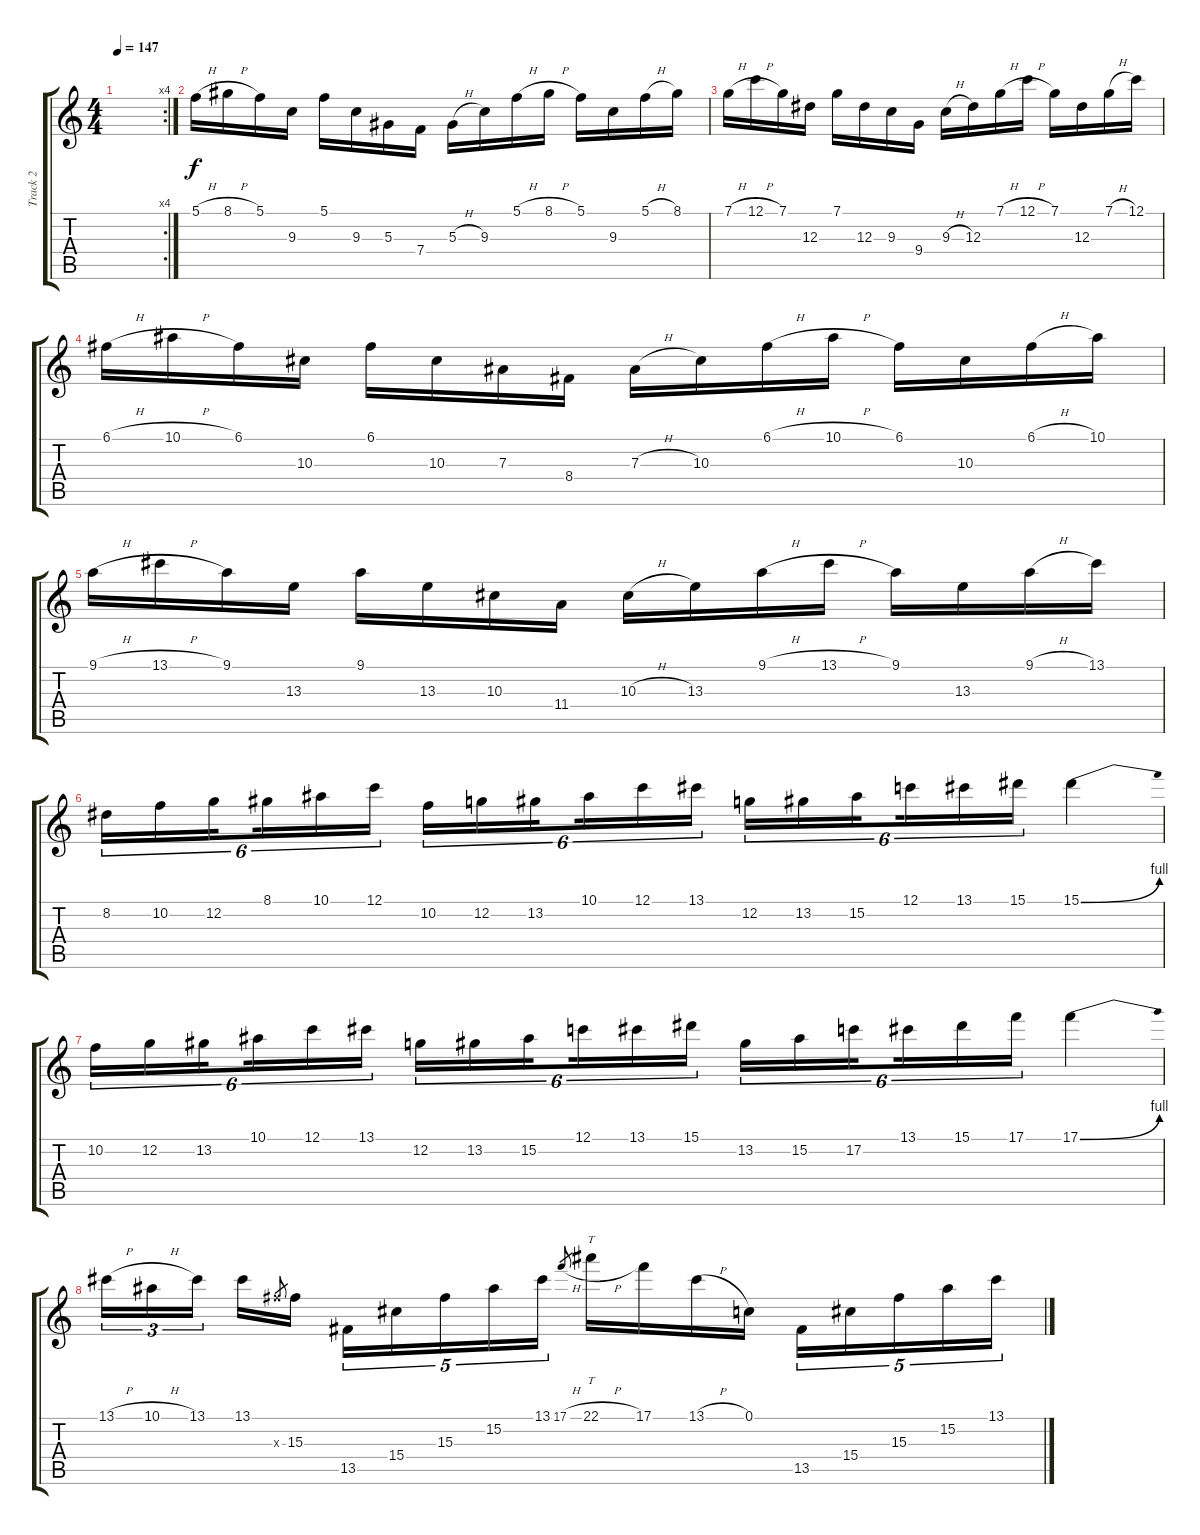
\track ("Track 2" "Track 2") {instrument distortionguitar}
\staff {score tabs}
\tuning (C4 G3 Eb3 Bb2 F2 C2) {hide}
\rc 4
\ts (4 4)
\tempo 147
\clef g2
\ks c
|
5.1{h}.16 8.1{h}.16 5.1.16 9.3.16 5.1.16 9.3.16 5.3.16 7.4.16 5.3{h}.16 9.3.16 5.1{h}.16 8.1{h}.16 5.1.16 9.3.16 5.1{h}.16 8.1.16 |
7.1{h}.16 12.1{h}.16 7.1.16 12.3.16 7.1.16 12.3.16 9.3.16 9.4.16 9.3{h}.16 12.3.16 7.1{h}.16 12.1{h}.16 7.1.16 12.3.16 7.1{h}.16 12.1.16 |
6.1{h}.16 10.1{h}.16 6.1.16 10.3.16 6.1.16 10.3.16 7.3.16 8.4.16 7.3{h}.16 10.3.16 6.1{h}.16 10.1{h}.16 6.1.16 10.3.16 6.1{h}.16 10.1.16 |
9.1{h}.16 13.1{h}.16 9.1.16 13.3.16 9.1.16 13.3.16 10.3.16 11.4.16 10.3{h}.16 13.3.16 9.1{h}.16 13.1{h}.16 9.1.16 13.3.16 9.1{h}.16 13.1.16 |
8.2.16{tu (6 4)} 10.2.16{tu (6 4)} 12.2.16{tu (6 4) beam splitsecondary} 8.1.16{tu (6 4)} 10.1.16{tu (6 4)} 12.1.16{tu (6 4)} 10.2.16{tu (6 4)} 12.2.16{tu (6 4)} 13.2.16{tu (6 4) beam splitsecondary} 10.1.16{tu (6 4)} 12.1.16{tu (6 4)} 13.1.16{tu (6 4)} 12.2.16{tu (6 4)} 13.2.16{tu (6 4)} 15.2.16{tu (6 4) beam splitsecondary} 12.1.16{tu (6 4)} 13.1.16{tu (6 4)} 15.1.16{tu (6 4)} 15.1{be (bend 0 0 60 4)}.4 |
10.2.16{tu (6 4)} 12.2.16{tu (6 4)} 13.2.16{tu (6 4) beam splitsecondary} 10.1.16{tu (6 4)} 12.1.16{tu (6 4)} 13.1.16{tu (6 4)} 12.2.16{tu (6 4)} 13.2.16{tu (6 4)} 15.2.16{tu (6 4) beam splitsecondary} 12.1.16{tu (6 4)} 13.1.16{tu (6 4)} 15.1.16{tu (6 4)} 13.2.16{tu (6 4)} 15.2.16{tu (6 4)} 17.2.16{tu (6 4) beam splitsecondary} 13.1.16{tu (6 4)} 15.1.16{tu (6 4)} 17.1.16{tu (6 4)} 17.1{be (bend 0 0 60 4)}.4 |
13.1{h}.16{tu (3 2)} 10.1{h}.16{tu (3 2)} 13.1.16{tu (3 2) beam splitsecondary} 13.1.16 15.3{x}.8{gr} 15.3.16 13.5.16{tu (5 4)} 15.4.16{tu (5 4)} 15.3.16{tu (5 4)} 15.2.16{tu (5 4)} 13.1.16{tu (5 4)} 17.1{h}.8{gr} 22.1{h}.16{tt} 17.1.16 13.1{h}.16 0.1.16 13.5.16{tu (5 4)} 15.4.16{tu (5 4)} 15.3.16{tu (5 4)} 15.2.16{tu (5 4)} 13.1.16{tu (5 4)}
